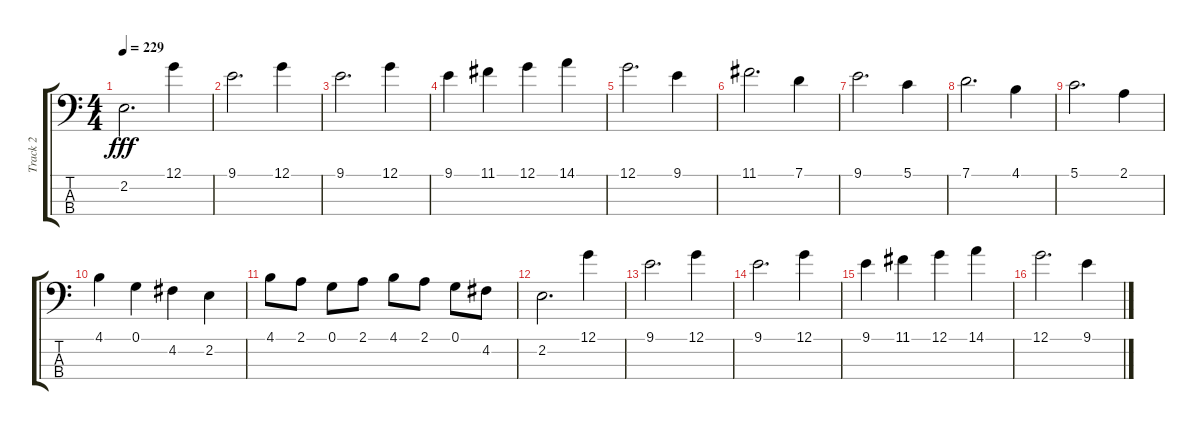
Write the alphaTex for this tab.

\track ("Track 2" "Track 2") {instrument electricbasspick}
\staff {score tabs}
\tuning (G2 D2 A1 E1) {hide}
\ts (4 4)
\tempo 229
\clef f4
\ks c
2.2.2{d dy fff} 12.1.4 |
9.1.2{d} 12.1.4 |
9.1.2{d} 12.1.4 |
9.1.4 11.1.4 12.1.4 14.1.4 |
12.1.2{d} 9.1.4 |
11.1.2{d} 7.1.4 |
9.1.2{d} 5.1.4 |
7.1.2{d} 4.1.4 |
5.1.2{d} 2.1.4 |
4.1.4 0.1.4 4.2.4 2.2.4 |
4.1.8 2.1.8 0.1.8 2.1.8 4.1.8 2.1.8 0.1.8 4.2.8 |
2.2.2{d} 12.1.4 |
9.1.2{d} 12.1.4 |
9.1.2{d} 12.1.4 |
9.1.4 11.1.4 12.1.4 14.1.4 |
12.1.2{d} 9.1.4
